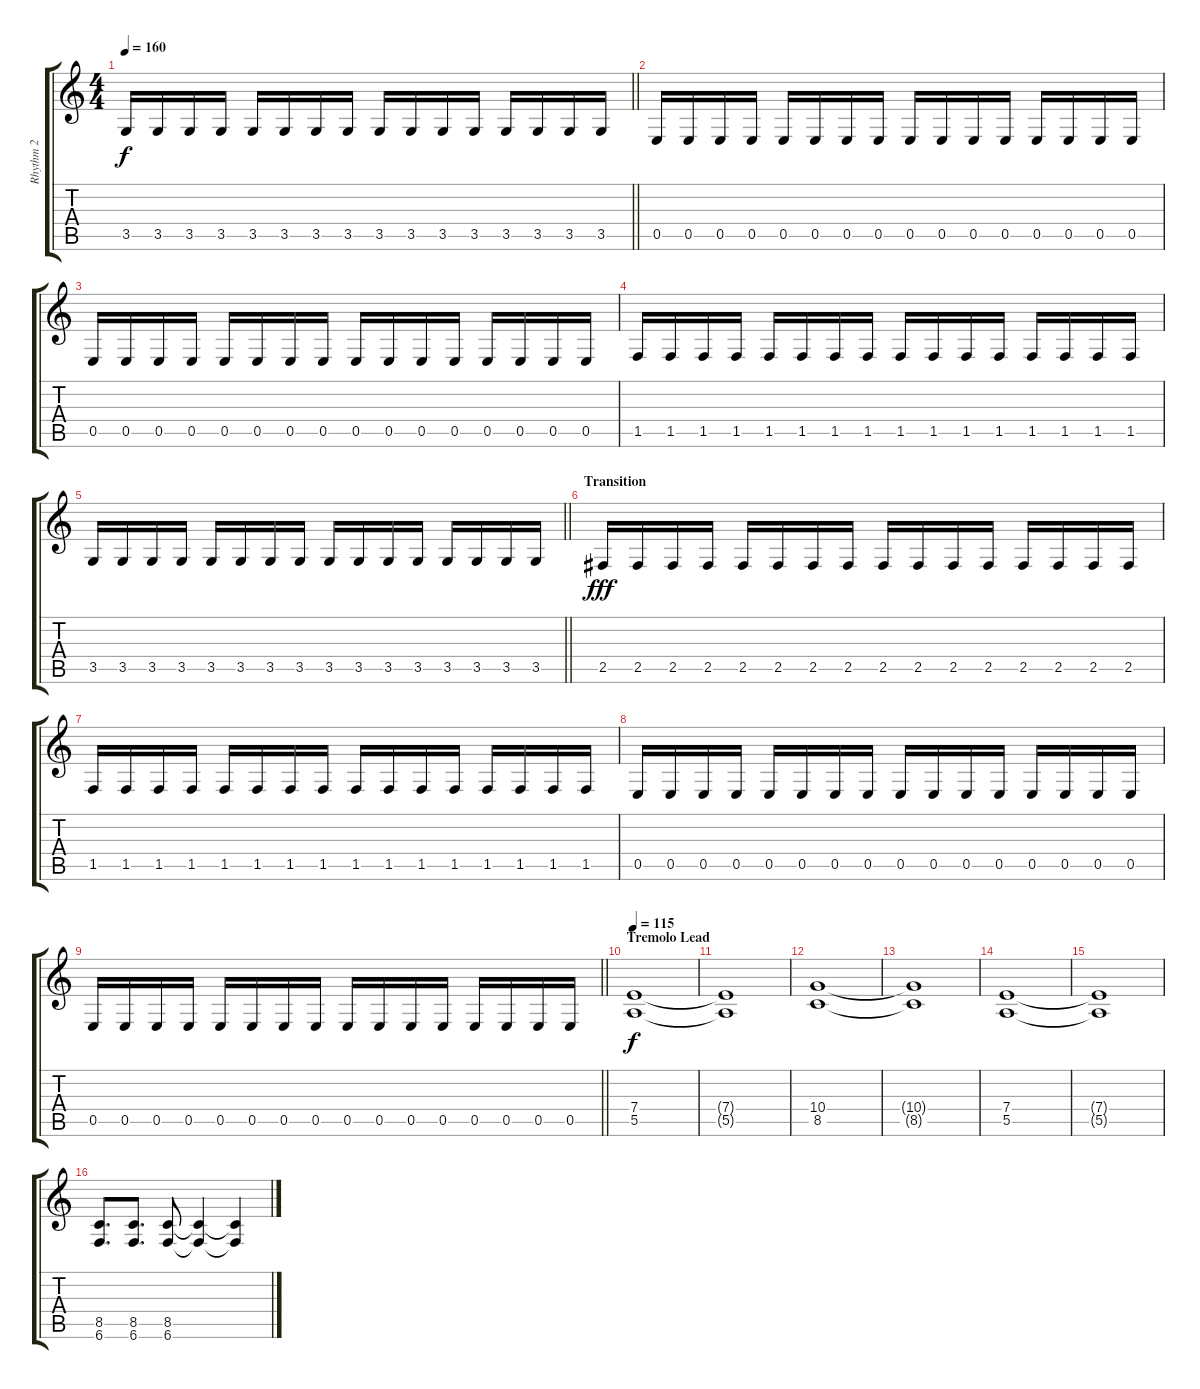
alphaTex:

\track ("Rhythm 2" "Rhythm 2") {instrument distortionguitar}
\staff {score tabs}
\tuning (B3 Gb3 D3 A2 E2 B1) {hide}
\ts (4 4)
\tempo 160
\clef g2
\barLineRight lightlight
\ks c
3.5.16{dy f} 3.5.16 3.5.16 3.5.16 3.5.16 3.5.16 3.5.16 3.5.16 3.5.16 3.5.16 3.5.16 3.5.16 3.5.16 3.5.16 3.5.16 3.5.16 |
\section ("" "")
0.5.16 0.5.16 0.5.16 0.5.16 0.5.16 0.5.16 0.5.16 0.5.16 0.5.16 0.5.16 0.5.16 0.5.16 0.5.16 0.5.16 0.5.16 0.5.16 |
0.5.16 0.5.16 0.5.16 0.5.16 0.5.16 0.5.16 0.5.16 0.5.16 0.5.16 0.5.16 0.5.16 0.5.16 0.5.16 0.5.16 0.5.16 0.5.16 |
1.5.16 1.5.16 1.5.16 1.5.16 1.5.16 1.5.16 1.5.16 1.5.16 1.5.16 1.5.16 1.5.16 1.5.16 1.5.16 1.5.16 1.5.16 1.5.16 |
\barLineRight lightlight
3.5.16 3.5.16 3.5.16 3.5.16 3.5.16 3.5.16 3.5.16 3.5.16 3.5.16 3.5.16 3.5.16 3.5.16 3.5.16 3.5.16 3.5.16 3.5.16 |
\section ("" "Transition")
2.5.16{dy fff} 2.5.16 2.5.16 2.5.16 2.5.16 2.5.16 2.5.16 2.5.16 2.5.16 2.5.16 2.5.16 2.5.16 2.5.16 2.5.16 2.5.16 2.5.16 |
1.5.16 1.5.16 1.5.16 1.5.16 1.5.16 1.5.16 1.5.16 1.5.16 1.5.16 1.5.16 1.5.16 1.5.16 1.5.16 1.5.16 1.5.16 1.5.16 |
0.5.16 0.5.16 0.5.16 0.5.16 0.5.16 0.5.16 0.5.16 0.5.16 0.5.16 0.5.16 0.5.16 0.5.16 0.5.16 0.5.16 0.5.16 0.5.16 |
\barLineRight lightlight
0.5.16 0.5.16 0.5.16 0.5.16 0.5.16 0.5.16 0.5.16 0.5.16 0.5.16 0.5.16 0.5.16 0.5.16 0.5.16 0.5.16 0.5.16 0.5.16 |
\section ("" "Tremolo Lead")
\tempo 115
(7.4 5.5).1{dy f volume 10 balance 8} |
(7.4{t} 5.5{t}).1 |
(10.4 8.5).1 |
(10.4{t} 8.5{t}).1 |
(7.4 5.5).1 |
(7.4{t} 5.5{t}).1 |
(8.5 6.6).8{d} (8.5 6.6).8{d} (8.5 6.6).8 (8.5{t} 6.6{t}).4 (8.5{t} 6.6{t}).4
